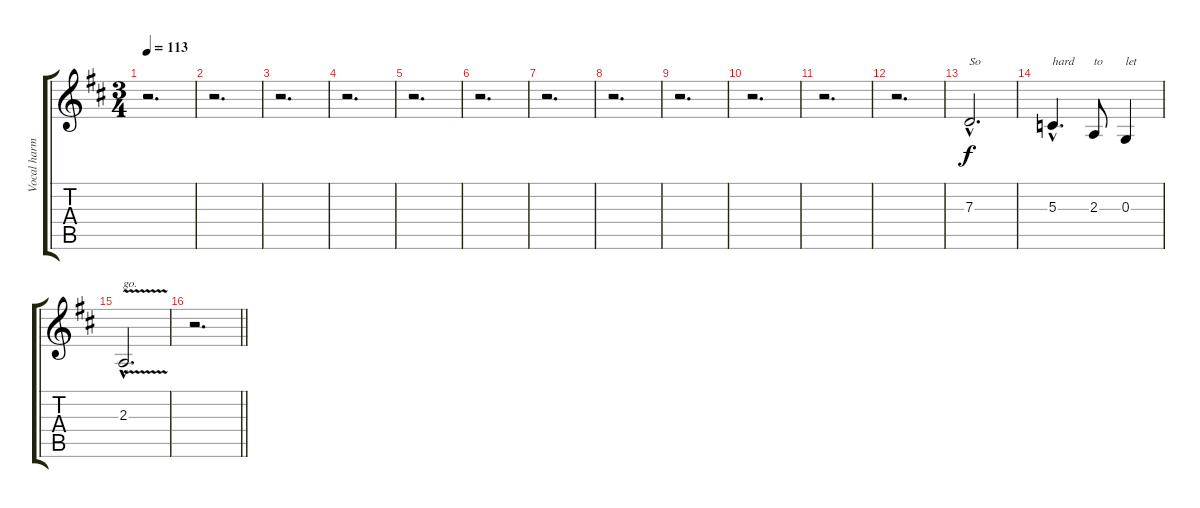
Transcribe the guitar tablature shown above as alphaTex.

\track ("Vocal harmony" "Vocal harm") {instrument flute}
\staff {score tabs}
\tuning (E4 B3 G3 D3 A2 E2) {hide}
\ts (3 4)
\tempo 113
\clef g2
\ks d
r.2{d dy f} |
r.2{d} |
r.2{d} |
r.2{d} |
r.2{d} |
r.2{d} |
r.2{d} |
r.2{d} |
r.2{d} |
r.2{d} |
r.2{d} |
r.2{d} |
7.3{hac}.2{d txt "So"} |
5.3{hac}.4{d txt "hard"} 2.3.8{txt "to"} 0.3.4{txt "let"} |
2.3{v hac}.2{d txt "go."} |
\barLineRight lightlight
r.2{d}
